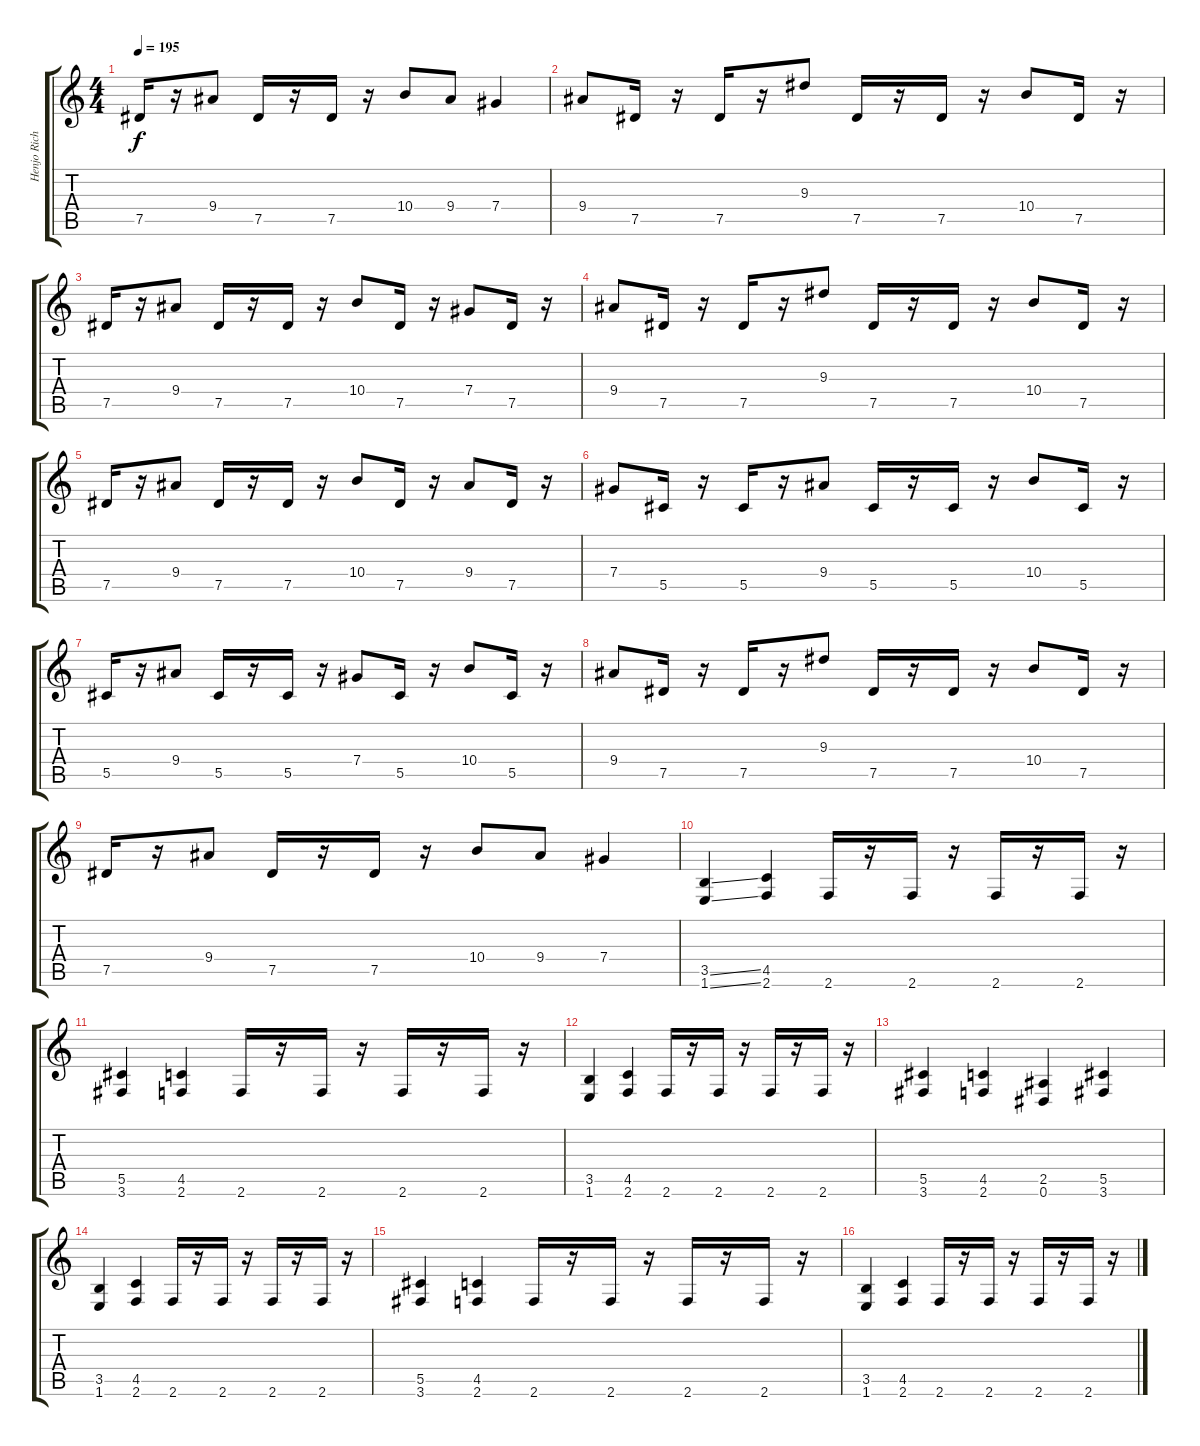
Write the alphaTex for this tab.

\track ("Henjo Richter" "Henjo Rich") {instrument distortionguitar}
\staff {score tabs}
\tuning (Eb4 Bb3 Gb3 Db3 Ab2 Eb2) {hide}
\ts (4 4)
\tempo 195
\clef g2
\ks c
7.5.16{dy f} r.16 9.4.8 7.5.16 r.16 7.5.16 r.16 10.4.8 9.4.8 7.4.4 |
9.4.8 7.5.16 r.16 7.5.16 r.16 9.3.8 7.5.16 r.16 7.5.16 r.16 10.4.8 7.5.16 r.16 |
7.5.16 r.16 9.4.8 7.5.16 r.16 7.5.16 r.16 10.4.8 7.5.16 r.16 7.4.8 7.5.16 r.16 |
9.4.8 7.5.16 r.16 7.5.16 r.16 9.3.8 7.5.16 r.16 7.5.16 r.16 10.4.8 7.5.16 r.16 |
7.5.16 r.16 9.4.8 7.5.16 r.16 7.5.16 r.16 10.4.8 7.5.16 r.16 9.4.8 7.5.16 r.16 |
7.4.8 5.5.16 r.16 5.5.16 r.16 9.4.8 5.5.16 r.16 5.5.16 r.16 10.4.8 5.5.16 r.16 |
5.5.16 r.16 9.4.8 5.5.16 r.16 5.5.16 r.16 7.4.8 5.5.16 r.16 10.4.8 5.5.16 r.16 |
9.4.8 7.5.16 r.16 7.5.16 r.16 9.3.8 7.5.16 r.16 7.5.16 r.16 10.4.8 7.5.16 r.16 |
7.5.16 r.16 9.4.8 7.5.16 r.16 7.5.16 r.16 10.4.8 9.4.8 7.4.4 |
(3.5{ss} 1.6{ss}).4 (4.5 2.6).4 2.6.16 r.16 2.6.16 r.16 2.6.16 r.16 2.6.16 r.16 |
(5.5 3.6).4 (4.5 2.6).4 2.6.16 r.16 2.6.16 r.16 2.6.16 r.16 2.6.16 r.16 |
(3.5 1.6).4 (4.5 2.6).4 2.6.16 r.16 2.6.16 r.16 2.6.16 r.16 2.6.16 r.16 |
(5.5 3.6).4 (4.5 2.6).4 (2.5 0.6).4 (5.5 3.6).4 |
(3.5 1.6).4 (4.5 2.6).4 2.6.16 r.16 2.6.16 r.16 2.6.16 r.16 2.6.16 r.16 |
(5.5 3.6).4 (4.5 2.6).4 2.6.16 r.16 2.6.16 r.16 2.6.16 r.16 2.6.16 r.16 |
(3.5 1.6).4 (4.5 2.6).4 2.6.16 r.16 2.6.16 r.16 2.6.16 r.16 2.6.16 r.16
